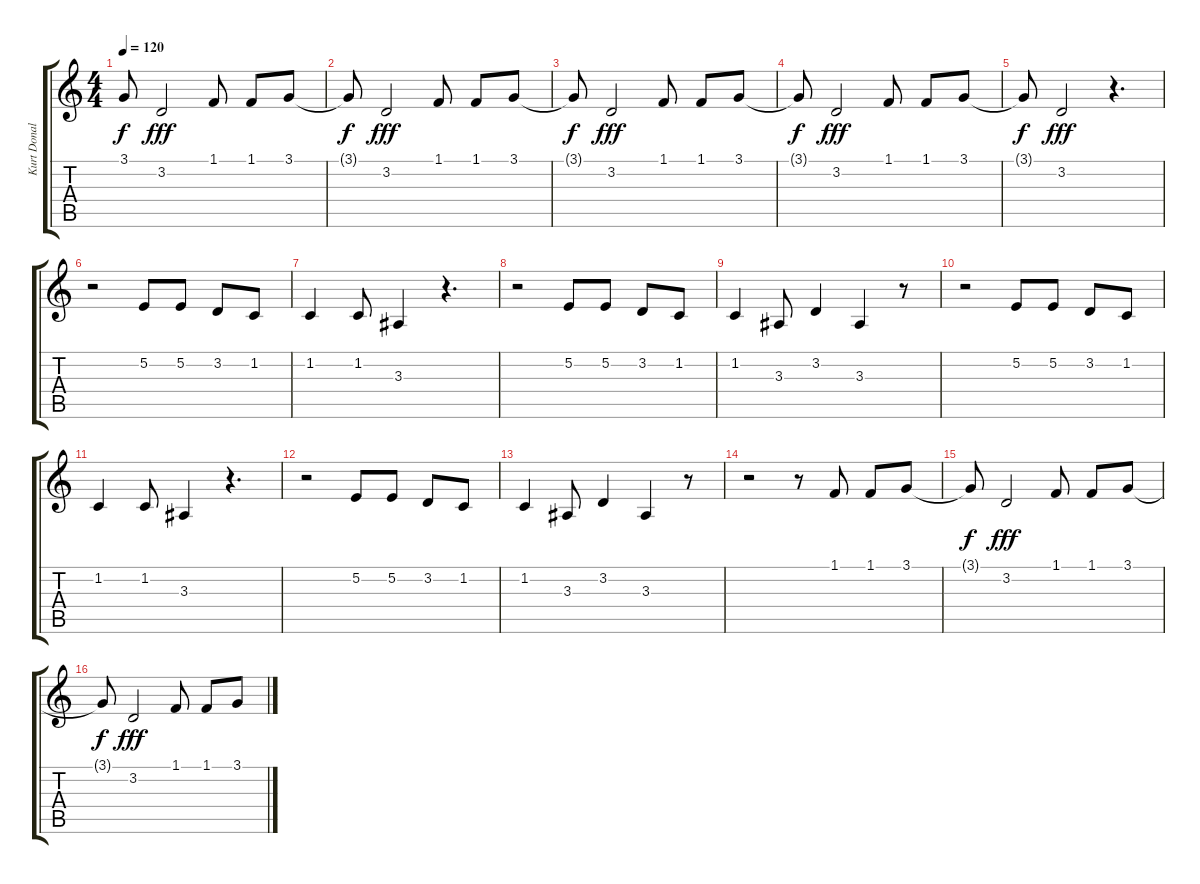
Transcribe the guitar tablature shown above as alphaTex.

\track ("Kurt Donald Cobain (Voix)" "Kurt Donal") {instrument oboe}
\staff {score tabs}
\tuning (E4 B3 G3 D3 A2 E2) {hide}
\ts (4 4)
\tempo 120
\clef g2
\ks c
3.1{t}.8{dy f} 3.2.2{dy fff} 1.1.8 1.1.8 3.1.8 |
3.1{t}.8{dy f} 3.2.2{dy fff} 1.1.8 1.1.8 3.1.8 |
3.1{t}.8{dy f} 3.2.2{dy fff} 1.1.8 1.1.8 3.1.8 |
3.1{t}.8{dy f} 3.2.2{dy fff} 1.1.8 1.1.8 3.1.8 |
3.1{t}.8{dy f} 3.2.2{dy fff} r.4{d} |
r.2 5.2.8 5.2.8 3.2.8 1.2.8 |
1.2.4 1.2.8 3.3.4 r.4{d} |
r.2 5.2.8 5.2.8 3.2.8 1.2.8 |
1.2.4 3.3.8 3.2.4 3.3.4 r.8 |
r.2 5.2.8 5.2.8 3.2.8 1.2.8 |
1.2.4 1.2.8 3.3.4 r.4{d} |
r.2 5.2.8 5.2.8 3.2.8 1.2.8 |
1.2.4 3.3.8 3.2.4 3.3.4 r.8 |
r.2 r.8 1.1.8 1.1.8 3.1.8 |
3.1{t}.8{dy f} 3.2.2{dy fff} 1.1.8 1.1.8 3.1.8 |
3.1{t}.8{dy f} 3.2.2{dy fff} 1.1.8 1.1.8 3.1.8
